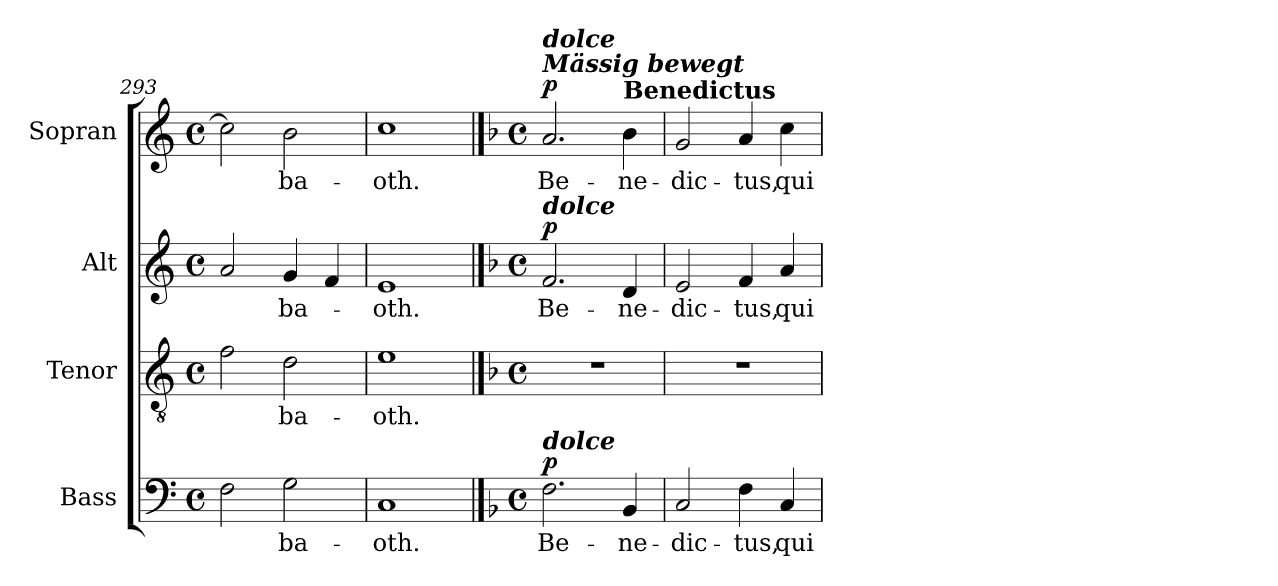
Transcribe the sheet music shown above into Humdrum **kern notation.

**kern	**text	**dynam	**kern	**text	**kern	**text	**dynam	**kern	**text	**dynam
*part4	*part4	*part4	*part3	*part3	*part2	*part2	*part2	*part1	*part1	*part1
*staff4	*staff4	*staff4	*staff3	*staff3	*staff2	*staff2	*staff2	*staff1	*staff1	*staff1
*I"Bass	*	*	*I"Tenor	*	*I"Alt	*	*	*I"Sopran	*	*
*I'B.	*	*	*I'T.	*	*I'A.	*	*	*I'S.	*	*
*clefF4	*	*	*clefGv2	*	*clefG2	*	*	*clefG2	*	*
*k[]	*	*	*k[]	*	*k[]	*	*	*k[]	*	*
*C:	*	*	*C:	*	*C:	*	*	*C:	*	*
*M4/4	*	*	*M4/4	*	*M4/4	*	*	*M4/4	*	*
*met(c)	*	*	*met(c)	*	*met(c)	*	*	*met(c)	*	*
=293	=293	=293	=293	=293	=293	=293	=293	=293	=293	=293
2F\	.	.	2f\	.	2a/	.	.	2cc\]	.	.
!	!LO:LY:b	!	!	!LO:LY:b	!	!LO:LY:b	!	!	!LO:LY:b	!
2G\	-ba-	.	2d\	-ba-	4g/	-ba-	.	2b\	-ba-	.
.	.	.	.	.	4f/	.	.	.	.	.
=294	=294	=294	=294	=294	=294	=294	=294	=294	=294	=294
!	!LO:LY:b	!	!	!LO:LY:b	!	!LO:LY:b	!	!	!LO:LY:b	!
1C	-oth.	.	1e	-oth.	1e	-oth.	.	1cc	-oth.	.
!!LO:PB:g=z
==295	==295	==295	==295	==295	==295	==295	==295	==295	==295	==295
*k[b-]	*	*	*k[b-]	*	*k[b-]	*	*	*k[b-]	*	*
*F:	*	*	*F:	*	*F:	*	*	*F:	*	*
*M4/4	*	*	*M4/4	*	*M4/4	*	*	*M4/4	*	*
*met(c)	*	*	*met(c)	*	*met(c)	*	*	*met(c)	*	*
!	!	!	!	!	!	!	!	!LO:TX:a:Bi:t=Mässig bewegt	!	!
!	!	!	!	!	!	!	!	!LO:TX:a:Bi:t=dolce	!	!
!	!	!	!	!	!LO:TX:a:Bi:t=dolce	!	!	!	!	!
!LO:TX:a:Bi:t=dolce	!	!	!	!	!	!	!	!	!	!
!	!LO:LY:b	!LO:DY:a	!	!	!	!LO:LY:b	!LO:DY:a	!	!LO:LY:b	!LO:DY:a
2.F\	Be-	p	1r	.	2.f/	Be-	p	2.a/	Be-	p
!	!	!	!	!	!	!	!	!LO:TX:a:B:t=Benedictus	!	!
!	!LO:LY:b	!	!	!	!	!LO:LY:b	!	!	!LO:LY:b	!
4BB-/	-ne-	.	.	.	4d/	-ne-	.	4b-\	-ne-	.
=296	=296	=296	=296	=296	=296	=296	=296	=296	=296	=296
!	!LO:LY:b	!	!	!	!	!LO:LY:b	!	!	!LO:LY:b	!
2C/	-dic-	.	1r	.	2e/	-dic-	.	2g/	-dic-	.
!	!LO:LY:b	!	!	!	!	!LO:LY:b	!	!	!LO:LY:b	!
4F\	-tus,	.	.	.	4f/	-tus,	.	4a/	-tus,	.
!	!LO:LY:b	!	!	!	!	!LO:LY:b	!	!	!LO:LY:b	!
4C/	qui	.	.	.	4a/	qui	.	4cc\	qui	.
=	=	=	=	=	=	=	=	=	=	=
*-	*-	*-	*-	*-	*-	*-	*-	*-	*-	*-
